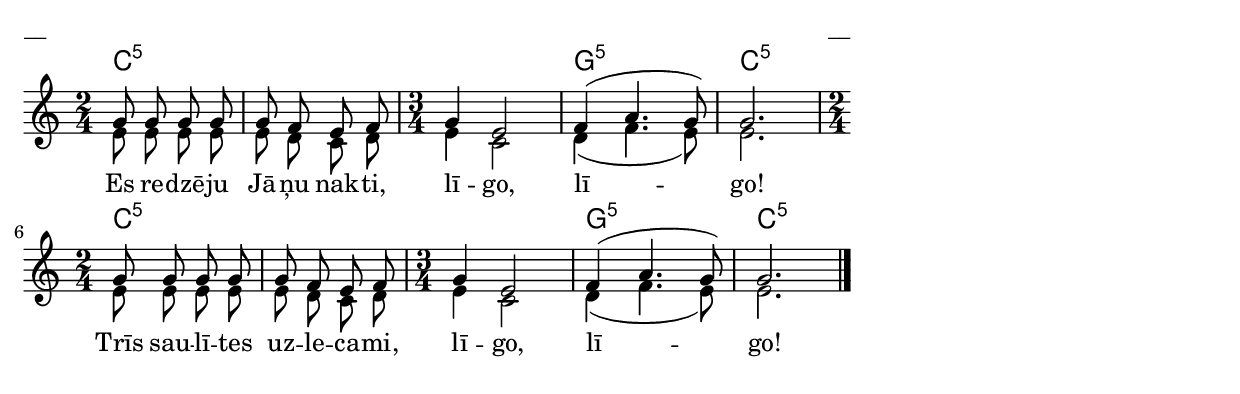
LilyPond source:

\version "2.13.16"
%\header {
%    title = "Es redzēju Jāņu nakti"
%}
\paper {
line-width = 14\cm
left-margin = 0.4\cm
between-system-padding = 0.1\cm
between-system-space = 0.1\cm
}
\layout {
indent = #0
ragged-last = ##f
}


voiceA = \transpose g c' { \relative c' {
\clef "treble"
\key g \major
\time 2/4
d8 d d d | d c b c \time 3/4 
d4 b2 | c4( e4. d8) | d2.
\time 2/4
d8 d d d | d c b c \time 3/4 
d4 b2 | c4( e4. d8) | d2.
\bar "|."
} }

voiceB = \transpose g c' { \relative c' {
\clef "treble"
\key g \major
\time 2/4
b8 b b b | b a g a \time 3/4 
b4 g2 | a4( c4. b8) | b2.
\time 2/4
b8 b b b | b a g a \time 3/4 
b4 g2 | a4( c4. b8) | b2.
\bar "|."
} }

lyricA = \lyricmode {
Es re -- dzē -- ju Jā -- ņu nak -- ti, lī -- go, lī -- go! 
Trīs sau -- lī -- tes uz -- le -- ca -- mi, lī -- go, lī -- go!
}

chordsA = \chordmode {
\time 2/4
c2:5 | c2:5 | 
\time 3/4
c2.:5 | g2.:5 | c2.:5 |
\time 2/4
c2:5 | c2:5 | 
\time 3/4
c2.:5 | g2.:5 | c2.:5 |
}

fullScore = <<
\new ChordNames { 
\set chordChanges = ##t
\chordsA 
}
\new Staff {
<<
\new Voice = "voiceA" { \voiceOne \autoBeamOff \voiceA }
\lyricsto "voiceA" \new Lyrics \lyricA
\new Voice = "voiceB" { \voiceTwo \autoBeamOff \voiceB }
>>
}
>>

\score {
\fullScore
\header { piece = "__" opus = "__" }
}
\markup { \with-color #(x11-color 'white) \sans \smaller "__" }
\score {
\unfoldRepeats
\fullScore
\midi {
\context { \Staff \remove "Staff_performer" }
\context { \Voice \consists "Staff_performer" }
}
}


